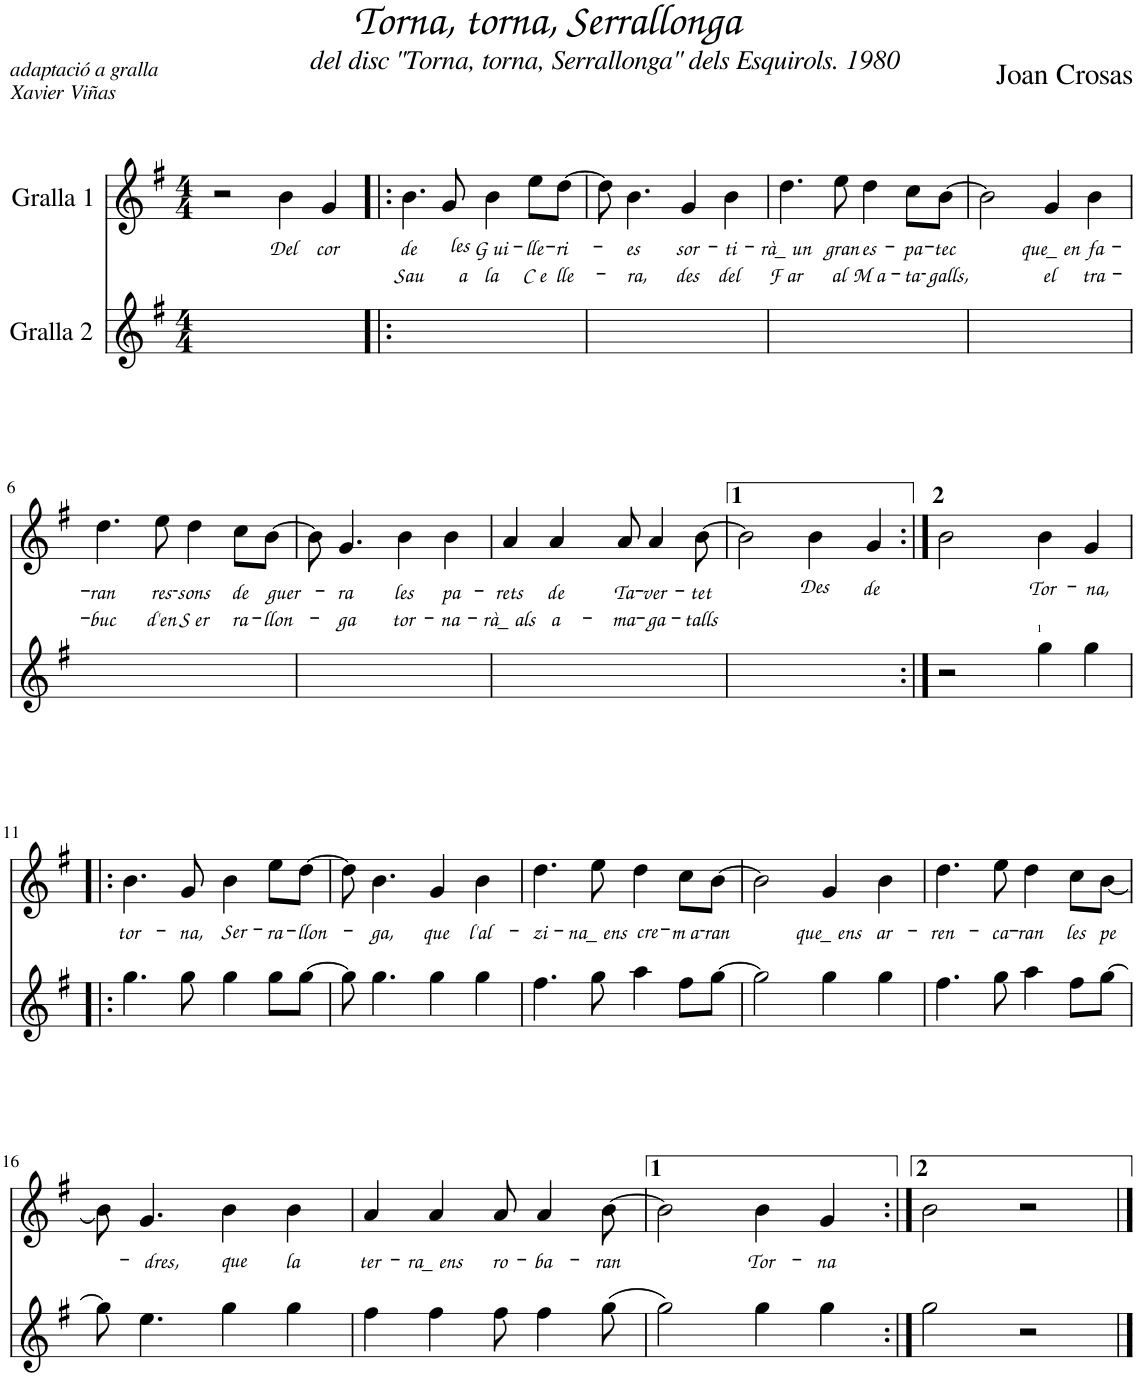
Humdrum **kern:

**kern	**kern	**text	**text
*part2	*part1	*part1	*part1
*staff2	*staff1	*staff1	*staff1
*I"Gralla 2	*I"Gralla 1	*	*
*clefG2	*clefG2	*	*
*k[f#]	*k[f#]	*	*
*G:	*G:	*	*
*M4/4	*M4/4	*	*
=1	=1	=1	=1
1ryy	2r	.	.
!	!	!LO:LY:b	!
.	4b\	Del	.
!	!	!LO:LY:b	!
.	4g/	cor	.
=2!|:	=2!|:	=2!|:	=2!|:
!	!	!LO:LY:b	!LO:LY:b
1ryy	4.b\	de	Sau
!	!	!LO:LY:b	!LO:LY:b
.	8g/	les	a
!	!	!LO:LY:b	!LO:LY:b
.	4b\	G ui-	la
!	!	!LO:LY:b	!LO:LY:b
.	8ee\L	lle-	C e
!	!	!LO:LY:b	!LO:LY:b
.	[>8dd\J	ri-	lle-
=3	=3	=3	=3
1ryy	8dd\]	.	.
!	!	!LO:LY:b	!LO:LY:b
.	4.b\	es	ra,
!	!	!LO:LY:b	!LO:LY:b
.	4g/	sor-	des
!	!	!LO:LY:b	!LO:LY:b
.	4b\	ti-	del
=4	=4	=4	=4
!	!	!LO:LY:b	!LO:LY:b
1ryy	4.dd\	rà_ un	F ar
!	!	!LO:LY:b	!LO:LY:b
.	8ee\	gran	al
!	!	!LO:LY:b	!LO:LY:b
.	4dd\	es-	M a-
!	!	!LO:LY:b	!LO:LY:b
.	8cc\L	pa-	ta-
!	!	!LO:LY:b	!LO:LY:b
.	[>8b\J	tec	galls,
=5	=5	=5	=5
1ryy	2b\]	.	.
!	!	!LO:LY:b	!LO:LY:b
.	4g/	que_ en	el
!	!	!LO:LY:b	!LO:LY:b
.	4b\	fa-	tra-
!!LO:LB:g=z
=6	=6	=6	=6
!	!	!LO:LY:b	!LO:LY:b
1ryy	4.dd\	ran	buc
!	!	!LO:LY:b	!LO:LY:b
.	8ee\	res-	d'en
!	!	!LO:LY:b	!LO:LY:b
.	4dd\	-sons	S er
!	!	!LO:LY:b	!LO:LY:b
.	8cc\L	de	ra-
!	!	!LO:LY:b	!LO:LY:b
.	[>8b\J	guer-	llon-
=7	=7	=7	=7
1ryy	8b\]	.	.
!	!	!LO:LY:b	!LO:LY:b
.	4.g/	ra	ga
!	!	!LO:LY:b	!LO:LY:b
.	4b\	les	tor-
!	!	!LO:LY:b	!LO:LY:b
.	4b\	pa-	na-
=8	=8	=8	=8
!	!	!LO:LY:b	!LO:LY:b
1ryy	4a/	rets	rà_ als
!	!	!LO:LY:b	!LO:LY:b
.	4a/	de	a-
!	!	!LO:LY:b	!LO:LY:b
.	8a/	Ta-	ma-
!	!	!LO:LY:b	!LO:LY:b
.	4a/	-ver-	-ga-
!	!	!LO:LY:b	!LO:LY:b
.	[8b\	-tet	-talls
=9	=9	=9	=9
1ryy	2b\]	.	.
!	!	!LO:LY:b	!
.	4b\	Des	.
!	!	!LO:LY:b	!
.	4g/	de	.
=10:|!	=10:|!	=10:|!	=10:|!
2r	2b\	.	.
!LO:TX:a:t=1	!	!	!
!	!	!LO:LY:b	!
4gg\	4b\	Tor-	.
!	!	!LO:LY:b	!
4gg\	4g/	-na,	.
!!LO:LB:g=z
=11!|:	=11!|:	=11!|:	=11!|:
!	!	!LO:LY:b	!
4.gg\	4.b\	tor-	.
!	!	!LO:LY:b	!
8gg\	8g/	na,	.
!	!	!LO:LY:b	!
4gg\	4b\	Ser-	.
!	!	!LO:LY:b	!
8gg\L	8ee\L	-ra-	.
!	!	!LO:LY:b	!
[>8gg\J	[>8dd\J	llon-	.
=12	=12	=12	=12
8gg\]	8dd\]	.	.
!	!	!LO:LY:b	!
4.gg\	4.b\	ga,	.
!	!	!LO:LY:b	!
4gg\	4g/	que	.
!	!	!LO:LY:b	!
4gg\	4b\	l'al-	.
=13	=13	=13	=13
!	!	!LO:LY:b	!
4.ff#\	4.dd\	zi-	.
!	!	!LO:LY:b	!
8gg\	8ee\	na_ ens	.
!	!	!LO:LY:b	!
4aa\	4dd\	cre-	.
!	!	!LO:LY:b	!
8ff#\L	8cc\L	m a-	.
!	!	!LO:LY:b	!
[>8gg\J	[>8b\J	ran	.
=14	=14	=14	=14
2gg\]	2b\]	.	.
!	!	!LO:LY:b	!
4gg\	4g/	que_ ens	.
!	!	!LO:LY:b	!
4gg\	4b\	ar-	.
=15	=15	=15	=15
!	!	!LO:LY:b	!
4.ff#\	4.dd\	ren-	.
!	!	!LO:LY:b	!
8gg\	8ee\	ca-	.
!	!	!LO:LY:b	!
4aa\	4dd\	ran	.
!	!	!LO:LY:b	!
8ff#\L	8cc\L	les	.
!	!	!LO:LY:b	!
[8gg\J	[<8b\J	pe	.
!!LO:LB:g=z
=16	=16	=16	=16
8gg\]	8b\]	.	.
!	!	!LO:LY:b	!
4.ee\	4.g/	dres,	.
!	!	!LO:LY:b	!
4gg\	4b\	que	.
!	!	!LO:LY:b	!
4gg\	4b\	la	.
=17	=17	=17	=17
!	!	!LO:LY:b	!
4ff#\	4a/	ter-	.
!	!	!LO:LY:b	!
4ff#\	4a/	ra_ ens	.
!	!	!LO:LY:b	!
8ff#\	8a/	ro-	.
!	!	!LO:LY:b	!
4ff#\	4a/	-ba-	.
!	!	!LO:LY:b	!
(>8gg\	[8b\	-ran	.
=18	=18	=18	=18
2gg\)	2b\]	.	.
!	!	!LO:LY:b	!
4gg\	4b\	Tor-	.
!	!	!LO:LY:b	!
4gg\	4g/	-na	.
=19:|!	=19:|!	=19:|!	=19:|!
2gg\	2b\	.	.
2r	2r	.	.
==	==	==	==
*-	*-	*-	*-
